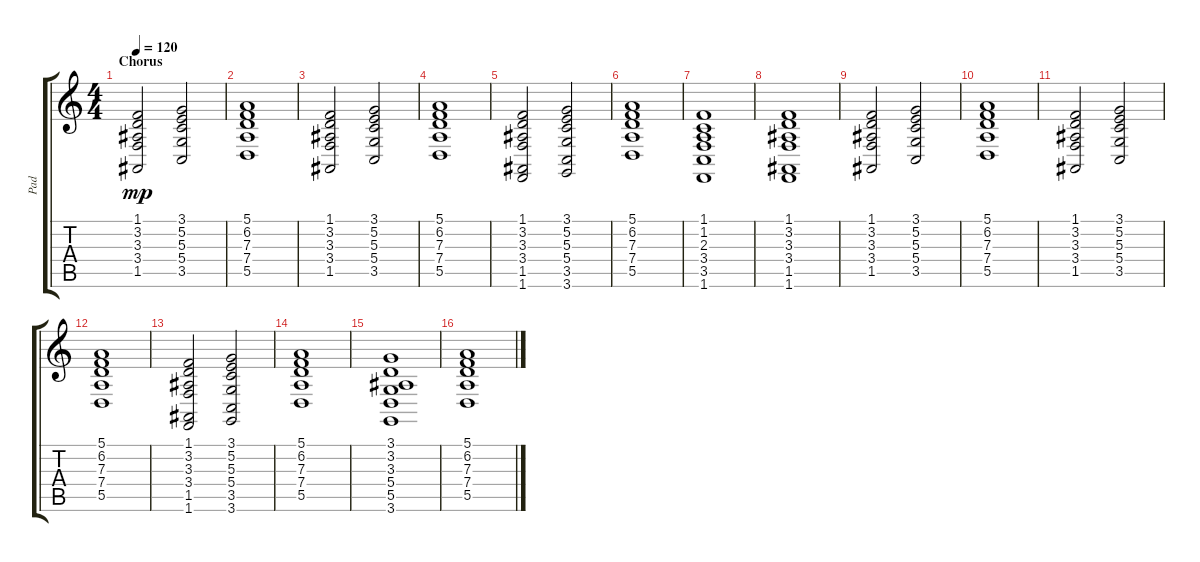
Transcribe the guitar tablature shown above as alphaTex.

\track ("Pad" "Pad") {instrument pad2warm}
\staff {score tabs}
\tuning (E4 B3 G3 D3 A2 E2) {hide}
\ts (4 4)
\section ("" "Chorus")
\tempo 120
\clef g2
\ks c
(1.1 3.2 3.3 3.4 1.5).2{dy mp} (3.1 5.2 5.3 5.4 3.5).2 |
(5.1 6.2 7.3 7.4 5.5).1 |
(1.1 3.2 3.3 3.4 1.5).2 (3.1 5.2 5.3 5.4 3.5).2 |
(5.1 6.2 7.3 7.4 5.5).1 |
(1.1 3.2 3.3 3.4 1.5 1.6).2 (3.1 5.2 5.3 5.4 3.5 3.6).2 |
(5.1 6.2 7.3 7.4 5.5).1 |
(1.1 1.2 2.3 3.4 3.5 1.6).1 |
(1.1 3.2 3.3 3.4 1.5 1.6).1 |
(1.1 3.2 3.3 3.4 1.5).2 (3.1 5.2 5.3 5.4 3.5).2 |
(5.1 6.2 7.3 7.4 5.5).1 |
(1.1 3.2 3.3 3.4 1.5).2 (3.1 5.2 5.3 5.4 3.5).2 |
(5.1 6.2 7.3 7.4 5.5).1 |
(1.1 3.2 3.3 3.4 1.5 1.6).2 (3.1 5.2 5.3 5.4 3.5 3.6).2 |
(5.1 6.2 7.3 7.4 5.5).1 |
(3.1 3.2 3.3 5.4 5.5 3.6).1 |
(5.1 6.2 7.3 7.4 5.5).1
